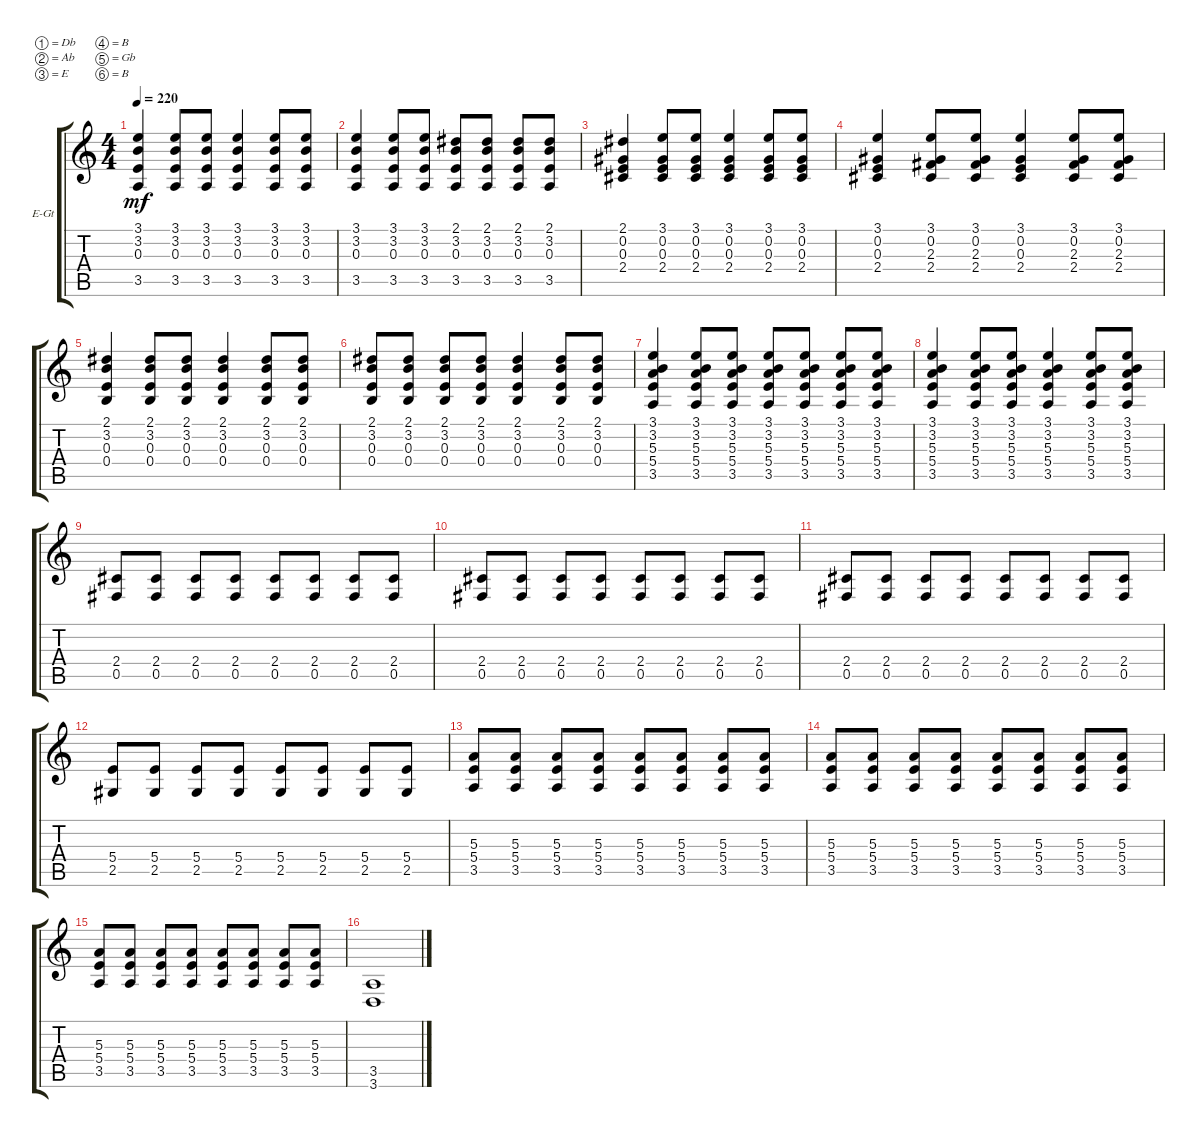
\bracketExtendMode groupsimilarinstruments
\firstSystemTrackNameOrientation horizontal
\otherSystemsTrackNameOrientation horizontal
\track ("Electric Guitar 2" "E-Gt") {instrument distortionguitar}
\staff {score tabs}
\tuning (Db4 Ab3 E3 B2 Gb2 B1)
\ts (4 4)
\tempo 220
\clef g2
\ks c
(0.3 3.2 3.1 3.5).4{dy mf} (3.1 3.2 0.3 3.5).8 (3.1 3.2 0.3 3.5).8 (0.3 3.2 3.1 3.5).4 (3.1 3.2 0.3 3.5).8 (3.1 3.2 0.3 3.5).8 |
(0.3 3.2 3.1 3.5).4 (3.1 3.2 0.3 3.5).8 (3.1 3.2 0.3 3.5).8 (0.3 3.2 2.1 3.5).8 (0.3 2.1 3.2 3.5).8 (0.3 3.2 2.1 3.5).8 (0.3 2.1 3.2 3.5).8 |
(0.3 0.2 2.1 2.4).4 (3.1 0.2 2.4 0.3).8 (0.3 3.1 0.2 2.4).8 (0.3 3.1 0.2 2.4).4 (3.1 0.2 2.4 0.3).8 (0.3 3.1 0.2 2.4).8 |
(0.3 3.1 0.2 2.4).4 (3.1 0.2 2.4 2.3).8 (2.3 3.1 0.2 2.4).8 (0.3 3.1 0.2 2.4).4 (3.1 0.2 2.4 2.3).8 (2.3 3.1 0.2 2.4).8 |
(0.4 0.3 3.2 2.1).4 (0.4 0.3 3.2 2.1).8 (0.4 0.3 3.2 2.1).8 (0.4 0.3 3.2 2.1).4 (0.4 0.3 3.2 2.1).8 (0.4 0.3 3.2 2.1).8 |
(0.4 0.3 3.2 2.1).8 (0.4 0.3 3.2 2.1).8 (0.4 0.3 3.2 2.1).8 (0.4 0.3 3.2 2.1).8 (0.4 0.3 3.2 2.1).4 (0.4 0.3 3.2 2.1).8 (0.4 0.3 3.2 2.1).8 |
(3.1 3.2 5.3 5.4 3.5).4 (3.1 3.2 5.3 5.4 3.5).8 (3.1 3.2 5.3 5.4 3.5).8 (3.1 3.2 5.3 5.4 3.5).8 (3.1 3.2 5.3 5.4 3.5).8 (3.1 3.2 5.3 5.4 3.5).8 (3.1 3.2 5.3 5.4 3.5).8 |
(3.1 3.2 5.3 5.4 3.5).4 (3.1 3.2 5.3 5.4 3.5).8 (3.1 3.2 5.3 5.4 3.5).8 (3.1 3.2 5.3 5.4 3.5).4 (3.1 3.2 5.3 5.4 3.5).8 (3.1 3.2 5.3 5.4 3.5).8 |
(0.5 2.4).8 (2.4 0.5).8 (2.4 0.5).8 (2.4 0.5).8 (2.4 0.5).8 (2.4 0.5).8 (2.4 0.5).8 (2.4 0.5).8 |
(0.5 2.4).8 (2.4 0.5).8 (2.4 0.5).8 (2.4 0.5).8 (2.4 0.5).8 (2.4 0.5).8 (2.4 0.5).8 (2.4 0.5).8 |
(0.5 2.4).8 (2.4 0.5).8 (2.4 0.5).8 (2.4 0.5).8 (2.4 0.5).8 (2.4 0.5).8 (2.4 0.5).8 (2.4 0.5).8 |
(2.5 5.4).8 (2.5 5.4).8 (2.5 5.4).8 (2.5 5.4).8 (2.5 5.4).8 (2.5 5.4).8 (2.5 5.4).8 (2.5 5.4).8 |
(3.5 5.4 5.3).8 (3.5 5.4 5.3).8 (3.5 5.4 5.3).8 (3.5 5.4 5.3).8 (3.5 5.4 5.3).8 (3.5 5.4 5.3).8 (3.5 5.4 5.3).8 (3.5 5.4 5.3).8 |
(3.5 5.4 5.3).8 (3.5 5.4 5.3).8 (3.5 5.4 5.3).8 (3.5 5.4 5.3).8 (3.5 5.4 5.3).8 (3.5 5.4 5.3).8 (3.5 5.4 5.3).8 (3.5 5.4 5.3).8 |
(3.5 5.4 5.3).8 (3.5 5.4 5.3).8 (3.5 5.4 5.3).8 (3.5 5.4 5.3).8 (3.5 5.4 5.3).8 (3.5 5.4 5.3).8 (3.5 5.4 5.3).8 (3.5 5.4 5.3).8 |
(3.6 3.5).1
